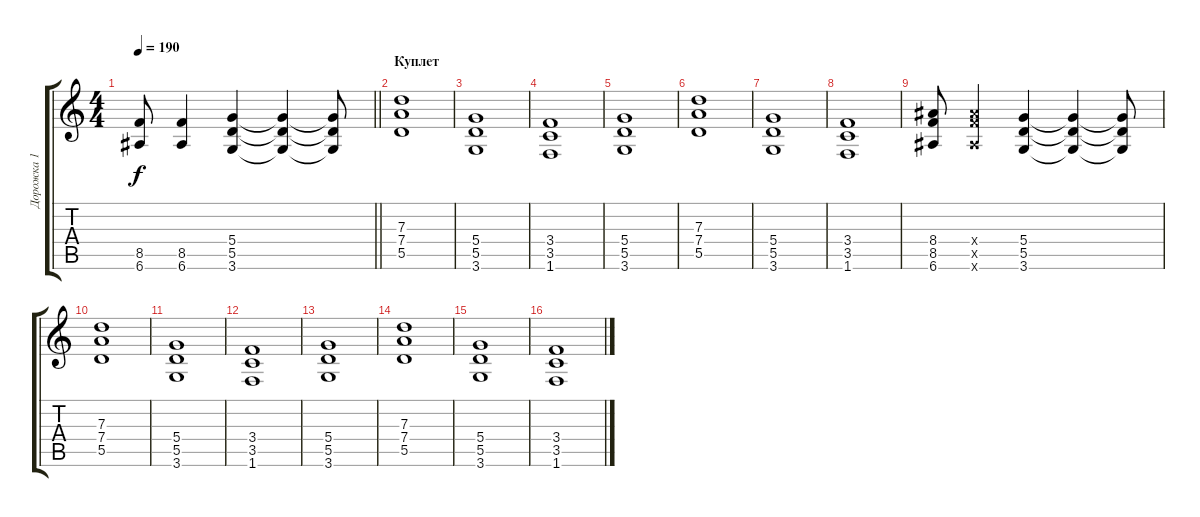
\track ("Дорожка 1" "Дорожка 1") {instrument distortionguitar}
\staff {score tabs}
\tuning (E4 B3 G3 D3 A2 E2) {hide}
\ts (4 4)
\tempo 190
\clef g2
\barLineRight lightlight
\ks c
(8.5 6.6).8{dy f} (8.5 6.6).4 (5.4 5.5 3.6).4 (5.4{t} 5.5{t} 3.6{t}).4 (5.4{t} 5.5{t} 3.6{t}).8 |
\section ("" "Куплет")
(7.3 7.4 5.5).1 |
(5.4 5.5 3.6).1 |
(3.4 3.5 1.6).1 |
(5.4 5.5 3.6).1 |
(7.3 7.4 5.5).1 |
(5.4 5.5 3.6).1 |
(3.4 3.5 1.6).1 |
(8.4 8.5 6.6).8 (8.4{x} 8.5{x} 6.6{x}).4 (5.4 5.5 3.6).4 (5.4{t} 5.5{t} 3.6{t}).4 (5.4{t} 5.5{t} 3.6{t}).8 |
(7.3 7.4 5.5).1 |
(5.4 5.5 3.6).1 |
(3.4 3.5 1.6).1 |
(5.4 5.5 3.6).1 |
(7.3 7.4 5.5).1 |
(5.4 5.5 3.6).1 |
(3.4 3.5 1.6).1
